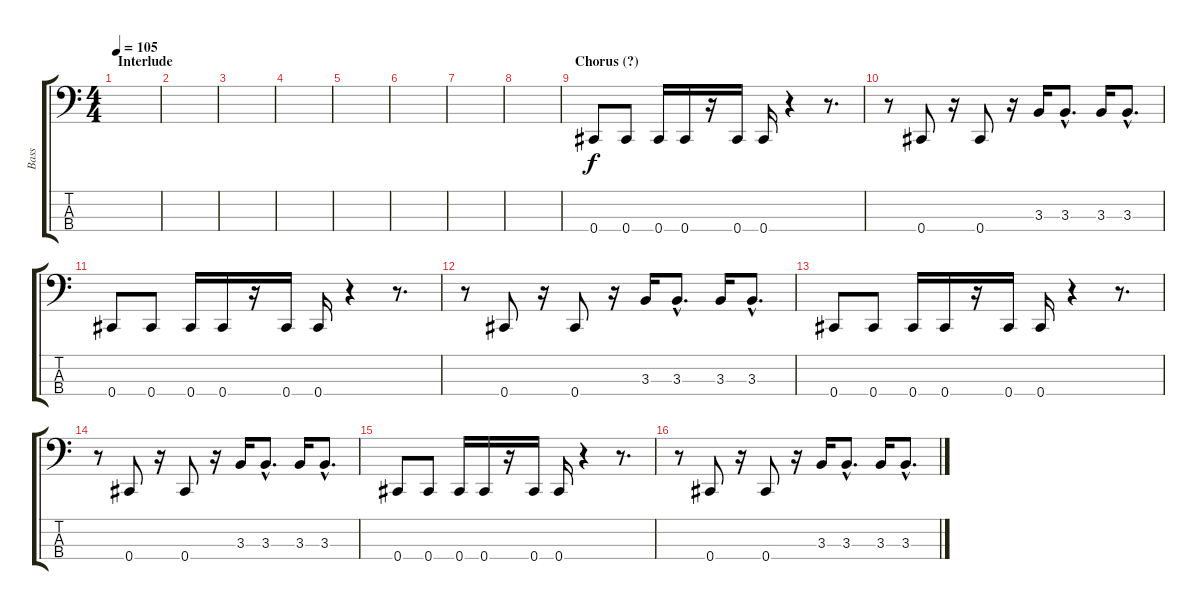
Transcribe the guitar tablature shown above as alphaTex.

\track ("Bass" "Bass") {instrument electricbassfinger}
\staff {score tabs}
\tuning (Gb2 Db2 Ab1 Db1) {hide}
\ts (4 4)
\section ("" "Interlude")
\tempo 105
\clef f4
\ks c
|
|
|
|
|
|
|
|
\section ("" "Chorus (?)")
0.4.8 0.4.8 0.4.16 0.4.16 r.16 0.4.16 0.4.16 r.4 r.8{d} |
r.8 0.4.8 r.16 0.4.8 r.16 3.3.16 3.3{hac}.8{d} 3.3.16 3.3{hac}.8{d} |
0.4.8 0.4.8 0.4.16 0.4.16 r.16 0.4.16 0.4.16 r.4 r.8{d} |
r.8 0.4.8 r.16 0.4.8 r.16 3.3.16 3.3{hac}.8{d} 3.3.16 3.3{hac}.8{d} |
0.4.8 0.4.8 0.4.16 0.4.16 r.16 0.4.16 0.4.16 r.4 r.8{d} |
r.8 0.4.8 r.16 0.4.8 r.16 3.3.16 3.3{hac}.8{d} 3.3.16 3.3{hac}.8{d} |
0.4.8 0.4.8 0.4.16 0.4.16 r.16 0.4.16 0.4.16 r.4 r.8{d} |
r.8 0.4.8 r.16 0.4.8 r.16 3.3.16 3.3{hac}.8{d} 3.3.16 3.3{hac}.8{d}
